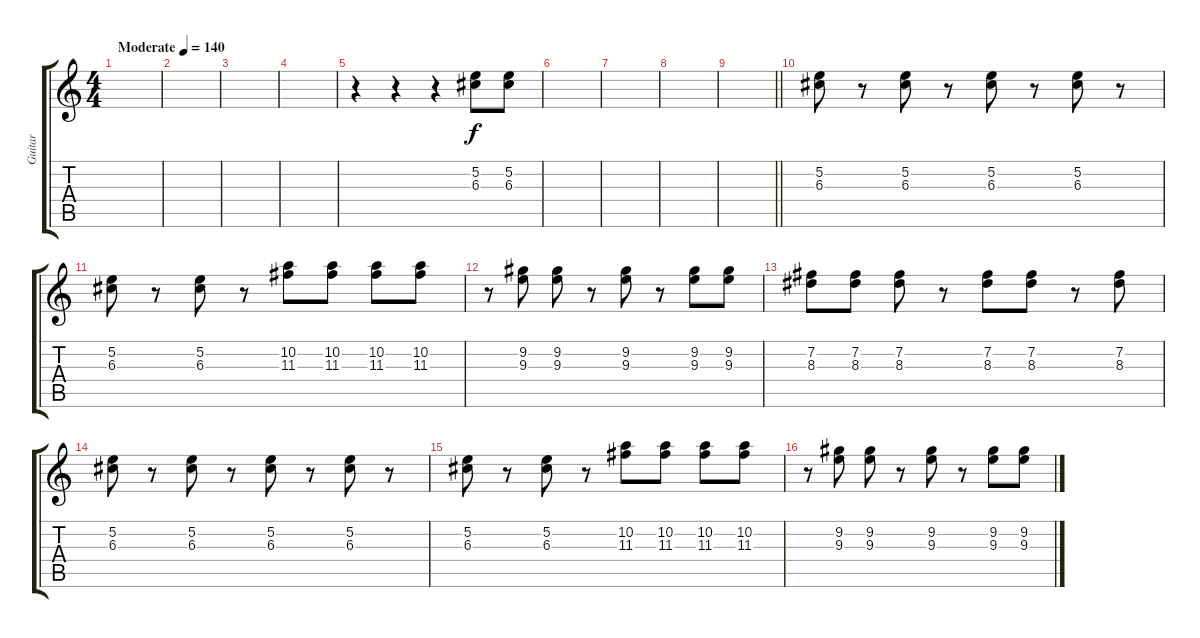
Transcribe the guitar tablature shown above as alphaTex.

\track ("Guitar" "Guitar") {instrument overdrivenguitar}
\staff {score tabs}
\tuning (E4 B3 G3 D3 A2 E2) {hide}
\ts (4 4)
\tempo (140 "Moderate")
\clef g2
\ks c
|
|
|
|
r.4 r.4 r.4 (5.2 6.3).8 (5.2 6.3).8 |
|
|
|
\barLineRight lightlight
|
(5.2 6.3).8 r.8 (5.2 6.3).8 r.8 (5.2 6.3).8 r.8 (5.2 6.3).8 r.8 |
(5.2 6.3).8 r.8 (5.2 6.3).8 r.8 (10.2 11.3).8 (10.2 11.3).8 (10.2 11.3).8 (10.2 11.3).8 |
r.8 (9.2 9.3).8 (9.2 9.3).8 r.8 (9.2 9.3).8 r.8 (9.2 9.3).8 (9.2 9.3).8 |
(7.2 8.3).8 (7.2 8.3).8 (7.2 8.3).8 r.8 (7.2 8.3).8 (7.2 8.3).8 r.8 (7.2 8.3).8 |
(5.2 6.3).8 r.8 (5.2 6.3).8 r.8 (5.2 6.3).8 r.8 (5.2 6.3).8 r.8 |
(5.2 6.3).8 r.8 (5.2 6.3).8 r.8 (10.2 11.3).8 (10.2 11.3).8 (10.2 11.3).8 (10.2 11.3).8 |
r.8 (9.2 9.3).8 (9.2 9.3).8 r.8 (9.2 9.3).8 r.8 (9.2 9.3).8 (9.2 9.3).8
